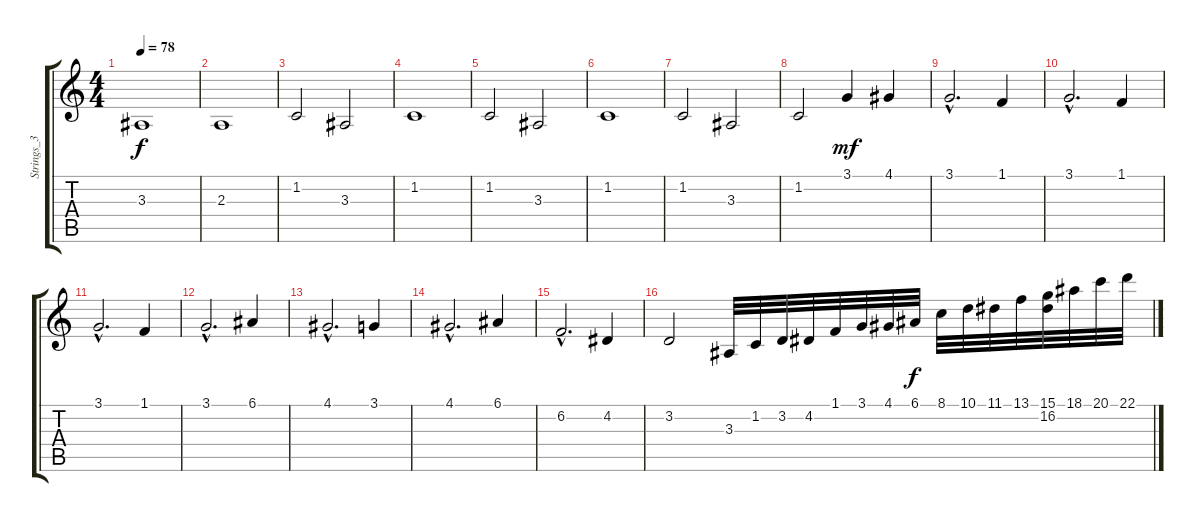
\track ("Strings_3" "Strings_3") {instrument stringensemble1}
\staff {score tabs}
\tuning (E4 B3 G3 D3 A2 E2) {hide}
\ts (4 4)
\tempo 78
\clef g2
\ks c
3.3.1{dy f} |
2.3.1 |
1.2.2 3.3.2 |
1.2.1 |
1.2.2 3.3.2 |
1.2.1 |
1.2.2 3.3.2 |
1.2.2 3.1.4{dy mf} 4.1.4 |
3.1{hac}.2{d} 1.1.4 |
3.1{hac}.2{d} 1.1.4 |
3.1{hac}.2{d} 1.1.4 |
3.1{hac}.2{d} 6.1.4 |
4.1{hac}.2{d} 3.1.4 |
4.1{hac}.2{d} 6.1.4 |
6.2{hac}.2{d} 4.2.4 |
3.2.2 3.3.32{instrument orchestralharp} 1.2.32 3.2.32 4.2.32 1.1.32 3.1.32 4.1.32 6.1.32{dy f} 8.1.32 10.1.32 11.1.32 13.1.32 (15.1 16.2).32 18.1.32 20.1.32 22.1.32
